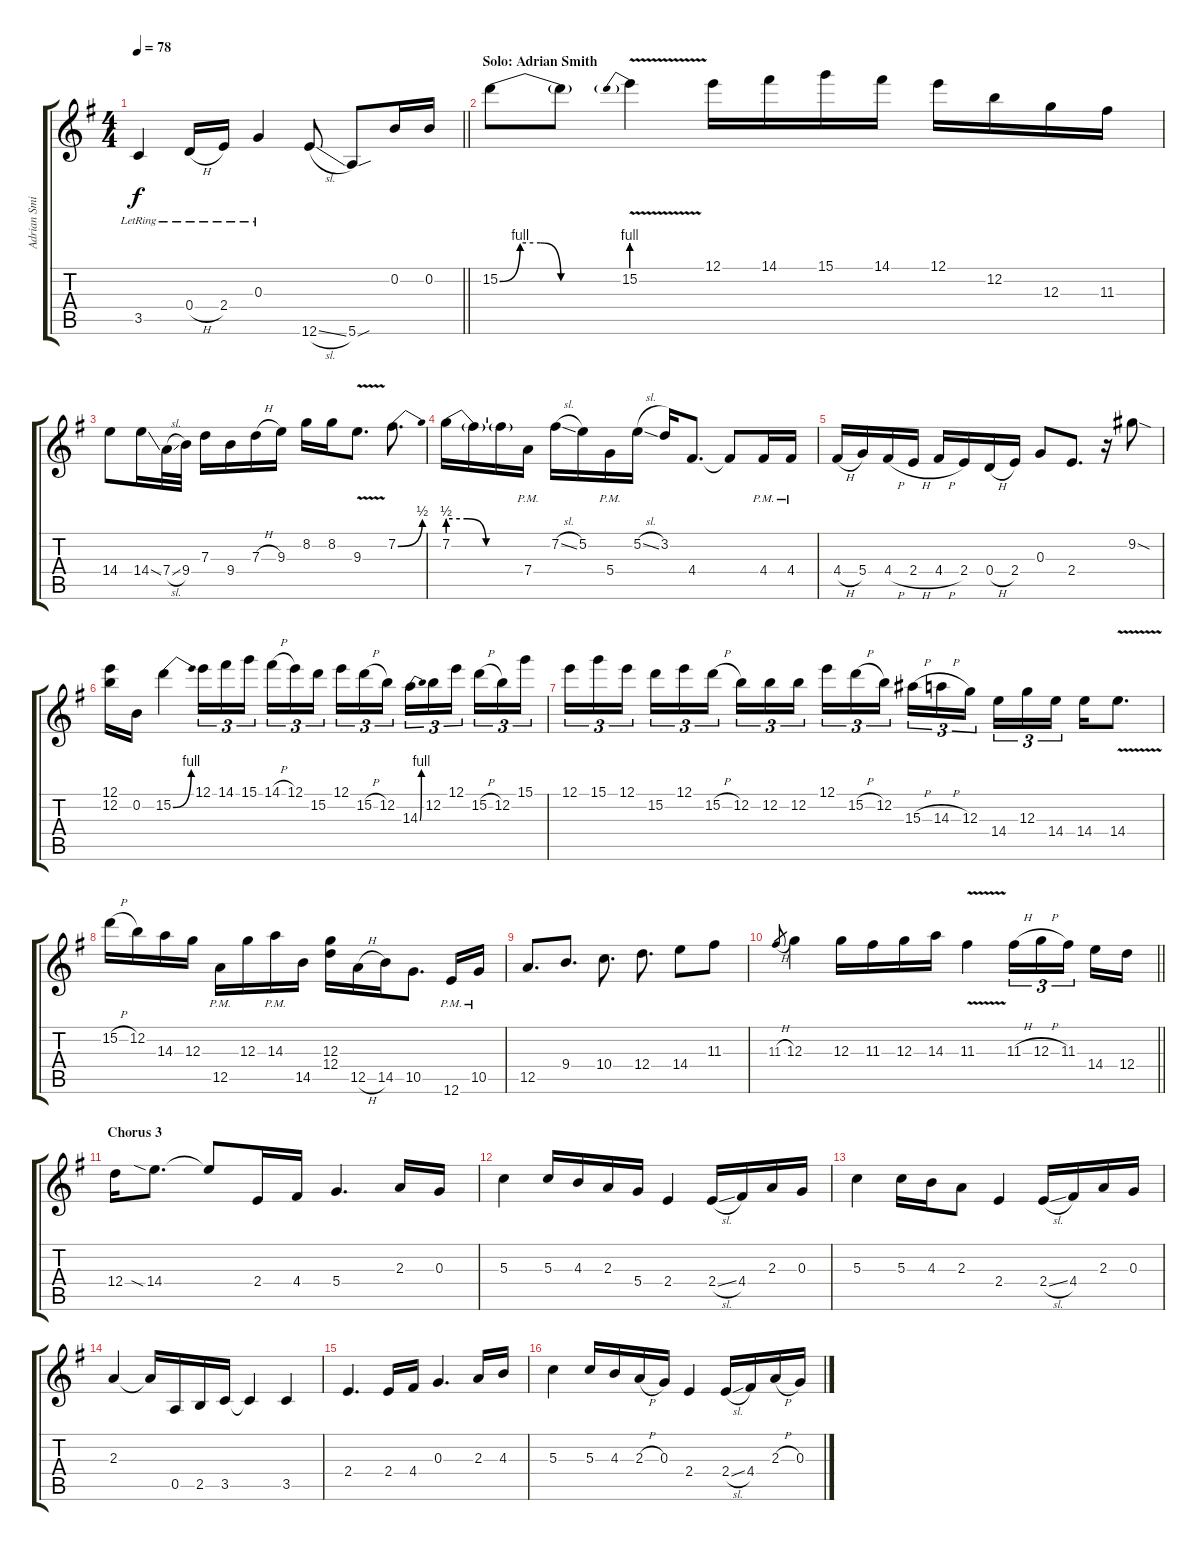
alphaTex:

\track ("Adrian Smith" "Adrian Smi") {instrument overdrivenguitar}
\staff {score tabs}
\tuning (E4 B3 G3 D3 A2 E2) {hide}
\ts (4 4)
\tempo 78
\clef g2
\barLineRight lightlight
\ks g
3.5{lr}.4{dy f} 0.4{h lr}.16 2.4{lr}.16 0.3{lr}.4 12.6{sl}.8{instrument overdrivenguitar} 5.6{sou}.8 0.2.16 0.2.16 |
\section ("" "Solo: Adrian Smith")
15.2{be (custom 0 0 10 4 20 4 30 0 60 0)}.8 15.2{t}.8 15.2{be (prebend 0 4 60 4) v}.4 12.1.16 14.1.16 15.1.16 14.1.16 12.1.16 12.2.16 12.3.16 11.3.16 |
14.4.8 14.4{ss}.16 7.4{sl}.32 9.4.32 7.3.16 9.4.16 7.3{h}.16 9.3.16 8.2.16 8.2.16 9.3{v}.8{d} 7.2{be (bend 0 0 60 2)}.8{d} |
7.2{be (custom 0 2 15 2 30 0 60 0)}.16 7.2{t}.16 7.2{t}.16 7.4{pm}.16 7.2{sl}.16 5.2.16 5.4{pm}.16 5.2{sl}.16 3.2.16 4.4.8{d} 4.4{t}.8 4.4{pm}.16 4.4{pm}.16 |
4.4{h}.16 5.4.16 4.4{h}.16 2.4{h}.16 4.4{h}.16 2.4.16 0.4{h}.16 2.4.16 0.3.8 2.4.8{d} r.16 9.2{sod}.8 |
(12.1 12.2).16 0.2.16 15.2{be (bend 0 0 60 4)}.4 12.1.16{tu (3 2)} 14.1.16{tu (3 2)} 15.1.16{tu (3 2)} 14.1{h}.16{tu (3 2)} 12.1.16{tu (3 2)} 15.2.16{tu (3 2) beam splitsecondary} 12.1.16{tu (3 2)} 15.2{h}.16{tu (3 2)} 12.2.16{tu (3 2)} 14.3{be (bend 0 0 60 4)}.16{tu (3 2)} 12.2.16{tu (3 2)} 12.1.16{tu (3 2) beam splitsecondary} 15.2{h}.16{tu (3 2)} 12.2.16{tu (3 2)} 15.1.16{tu (3 2)} |
12.1.16{tu (3 2)} 15.1.16{tu (3 2)} 12.1.16{tu (3 2) beam splitsecondary} 15.2.16{tu (3 2)} 12.1.16{tu (3 2)} 15.2{h}.16{tu (3 2)} 12.2.16{tu (3 2)} 12.2.16{tu (3 2)} 12.2.16{tu (3 2) beam splitsecondary} 12.1.16{tu (3 2)} 15.2{h}.16{tu (3 2)} 12.2.16{tu (3 2)} 15.3{h}.16{tu (3 2)} 14.3{h}.16{tu (3 2)} 12.3.16{tu (3 2) beam splitsecondary} 14.4.16{tu (3 2)} 12.3.16{tu (3 2)} 14.4.16{tu (3 2)} 14.4.16 14.4{v}.8{d} |
15.2{h}.16 12.2.16 14.3.16 12.3.16 12.5{pm}.16 12.3.16 14.3{pm}.16 14.5.16 (12.3 12.4).16 12.5{h}.16 14.5.16 10.5.8{d} 12.6{pm}.16 10.5{pm}.16 |
12.5.8{d} 9.4.8{d} 10.4.8{d} 12.4.8{d} 14.4.8 11.3.8 |
\barLineRight lightlight
11.3{h}.8{gr} 12.3.4 12.3.16 11.3.16 12.3.16 14.3.16 11.3{v}.4 11.3{h}.16{tu (3 2)} 12.3{h}.16{tu (3 2)} 11.3.16{tu (3 2) beam splitsecondary} 14.4.16 12.4.16 |
\section ("" "Chorus 3")
12.4.16 14.4{sia}.8{d} 14.4{t}.8 2.4.16{instrument overdrivenguitar} 4.4.16 5.4.4{d} 2.3.16 0.3.16 |
5.3.4 5.3.16 4.3.16 2.3.16 5.4.16 2.4.4 2.4{sl}.16 4.4.16 2.3.16 0.3.16 |
5.3.4 5.3.16 4.3.16 2.3.8 2.4.4 2.4{sl}.16 4.4.16 2.3.16 0.3.16 |
2.3.4 2.3{t}.16 0.5.16 2.5.16 3.5.16 3.5{t}.4 3.5.4 |
2.4.4{d} 2.4.16 4.4.16 0.3.4{d} 2.3.16 4.3.16 |
5.3.4 5.3.16 4.3.16 2.3{h}.16 0.3.16 2.4.4 2.4{sl}.16 4.4.16 2.3{h}.16 0.3.16
